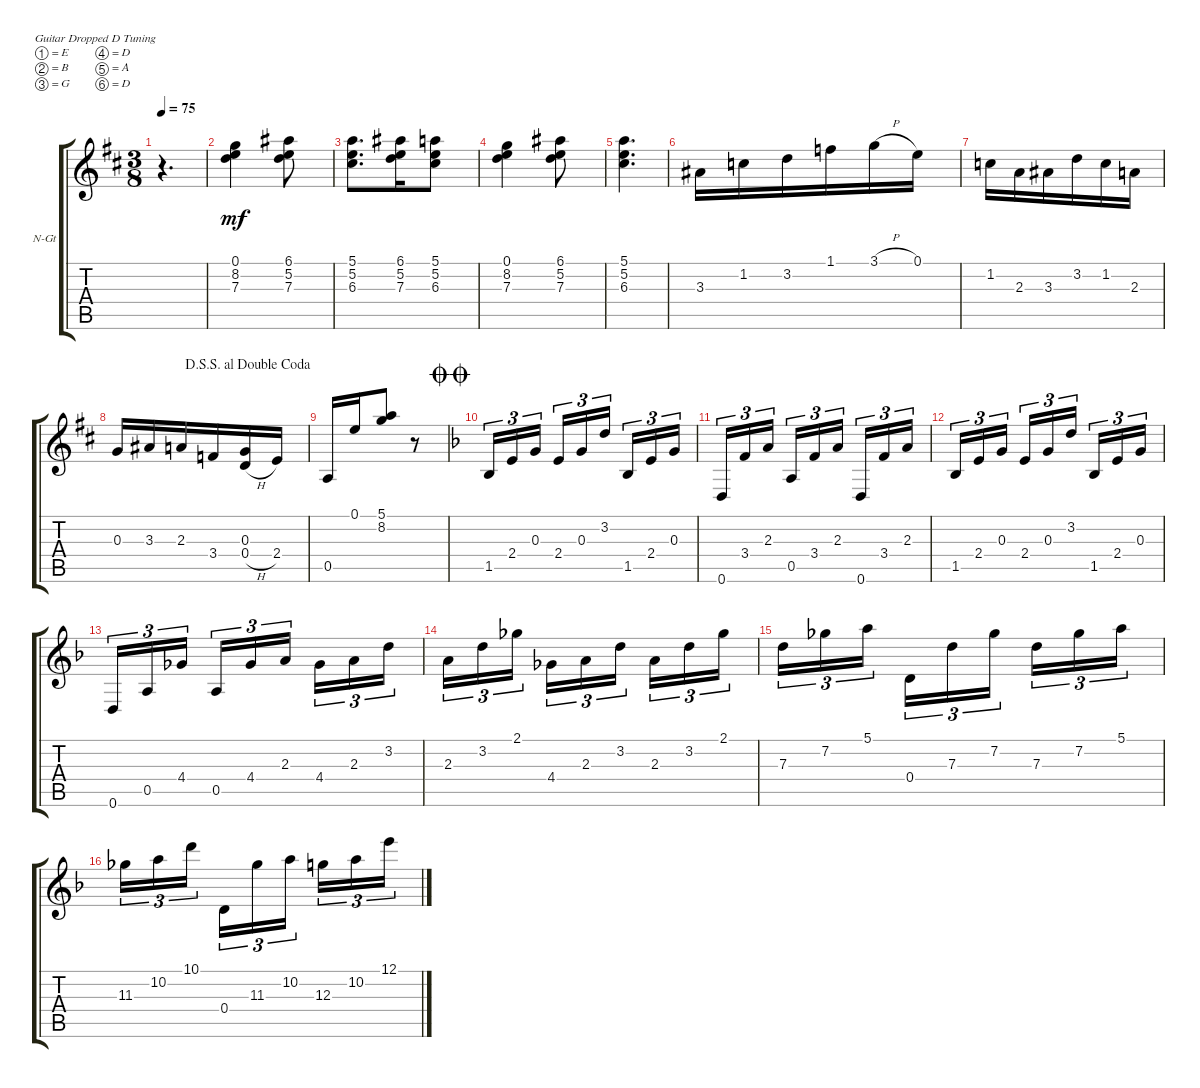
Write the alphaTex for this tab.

\bracketExtendMode groupsimilarinstruments
\firstSystemTrackNameOrientation horizontal
\otherSystemsTrackNameOrientation horizontal
\track ("Untitled" "N-Gt") {instrument acousticgrandpiano}
\staff {score tabs}
\tuning (E4 B3 G3 D3 A2 D2)
\displaytranspose 12
\ts (3 8)
\tempo 75
\clef g2
\ks d
r.4{d dy mf} |
(8.2 0.1 7.3).4 (6.1 5.2 7.3).8 |
(5.1 5.2 6.3).8{d} (6.1 5.2 7.3).16 (5.1 5.2 6.3).8 |
(8.2 0.1 7.3).4 (6.1 5.2 7.3).8 |
(5.1 5.2 6.3).4{d} |
3.3.16 1.2.16 3.2.16 1.1.16 3.1{h}.16 0.1.16 |
1.2.16 2.3.16 3.3.16 3.2.16 1.2.16 2.3.16 |
\jump dalsegnosegnoaldoublecoda
0.3.16 3.3.16 2.3.16 3.4.16 (0.3 0.4{h}).16 2.4.16 |
0.5.16 0.1.16 (5.1 8.2).8 r.8 |
\jump doublecoda
\ks dminor
1.5.16{tu (3 2)} 2.4.16{tu (3 2)} 0.3.16{tu (3 2)} 2.4.16{tu (3 2)} 0.3.16{tu (3 2)} 3.2.16{tu (3 2)} 1.5.16{tu (3 2)} 2.4.16{tu (3 2)} 0.3.16{tu (3 2)} |
0.6.16{tu (3 2)} 3.4.16{tu (3 2)} 2.3.16{tu (3 2)} 0.5.16{tu (3 2)} 3.4.16{tu (3 2)} 2.3.16{tu (3 2)} 0.6.16{tu (3 2)} 3.4.16{tu (3 2)} 2.3.16{tu (3 2)} |
1.5.16{tu (3 2)} 2.4.16{tu (3 2)} 0.3.16{tu (3 2)} 2.4.16{tu (3 2)} 0.3.16{tu (3 2)} 3.2.16{tu (3 2)} 1.5.16{tu (3 2)} 2.4.16{tu (3 2)} 0.3.16{tu (3 2)} |
0.6.16{tu (3 2)} 0.5.16{tu (3 2)} 4.4.16{tu (3 2)} 0.5.16{tu (3 2)} 4.4.16{tu (3 2)} 2.3.16{tu (3 2)} 4.4.16{tu (3 2)} 2.3.16{tu (3 2)} 3.2.16{tu (3 2)} |
2.3.16{tu (3 2)} 3.2.16{tu (3 2)} 2.1.16{tu (3 2)} 4.4.16{tu (3 2)} 2.3.16{tu (3 2)} 3.2.16{tu (3 2)} 2.3.16{tu (3 2)} 3.2.16{tu (3 2)} 2.1.16{tu (3 2)} |
7.3.16{tu (3 2)} 7.2.16{tu (3 2)} 5.1.16{tu (3 2)} 0.4.16{tu (3 2)} 7.3.16{tu (3 2)} 7.2.16{tu (3 2)} 7.3.16{tu (3 2)} 7.2.16{tu (3 2)} 5.1.16{tu (3 2)} |
11.3.16{tu (3 2)} 10.2.16{tu (3 2)} 10.1.16{tu (3 2)} 0.4.16{tu (3 2)} 11.3.16{tu (3 2)} 10.2.16{tu (3 2)} 12.3.16{tu (3 2)} 10.2.16{tu (3 2)} 12.1.16{tu (3 2)}
